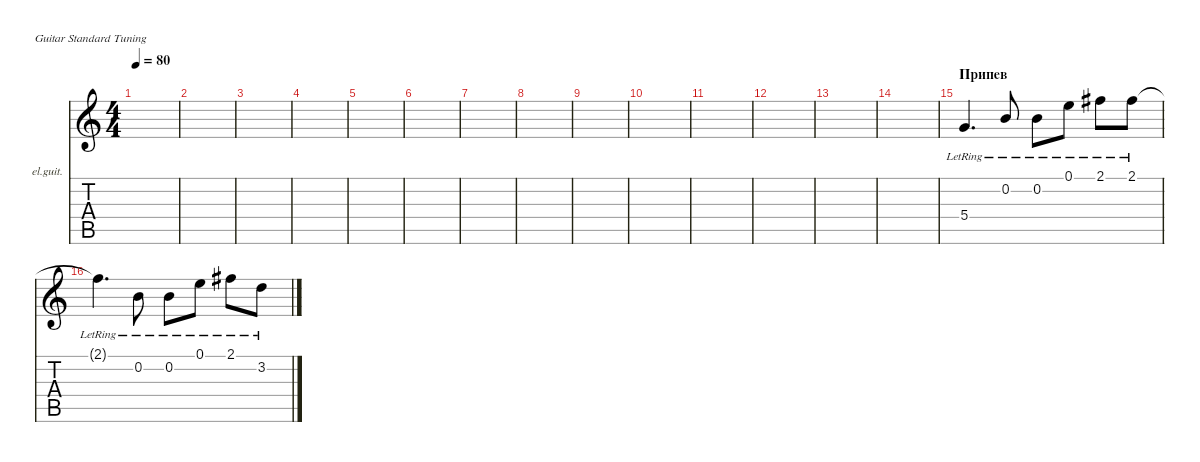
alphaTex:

\defaultSystemsLayout 4
\hideDynamics
\bracketExtendMode nobrackets
\firstSystemTrackNameOrientation horizontal
\otherSystemsTrackNameOrientation horizontal
\track ("Clean Guitar" "el.guit.") {instrument electricguitarclean}
\staff {score tabs}
\tuning (E4 B3 G3 D3 A2 E2)
\ts (4 4)
\tempo 80
\clef g2
\ks c
|
|
|
|
|
|
|
|
|
|
|
|
|
|
\section ("" "Припев")
5.4{lr}.4{d dy mf beam Up} 0.2{lr}.8{beam Up} 0.2{lr}.8{beam Down} 0.1{lr}.8{beam Down} 2.1{lr acc #}.8{beam Down} 2.1{lr acc #}.8{beam Down} |
2.1{lr t acc #}.4{d beam Down} 0.2{lr}.8{beam Down} 0.2{lr}.8{beam Down} 0.1{lr}.8{beam Down} 2.1{lr acc #}.8{beam Down} 3.2{lr}.8{beam Down}
